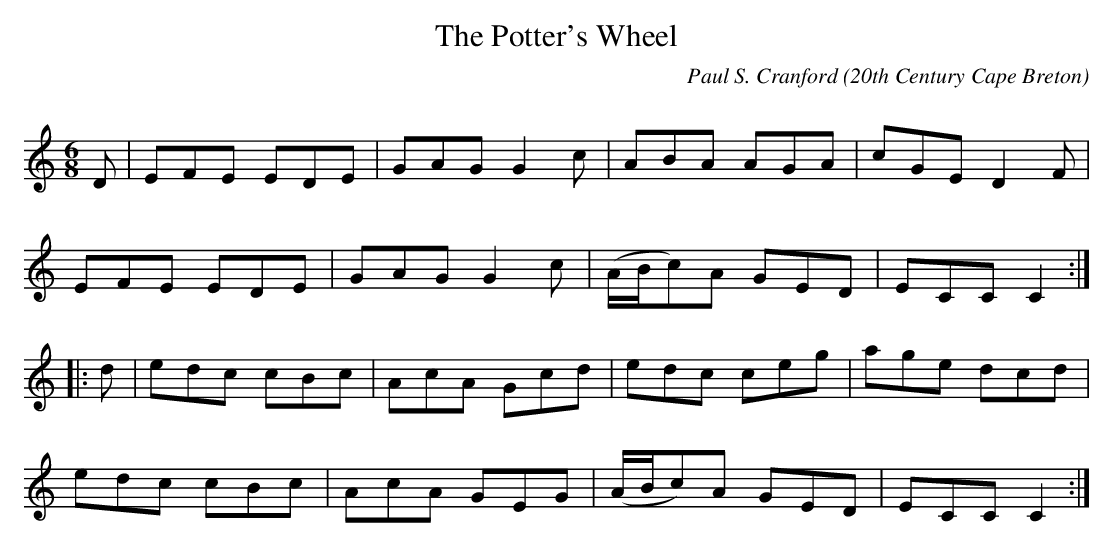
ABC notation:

X:1
T:The Potter's Wheel
C:Paul S. Cranford
O:20th Century Cape Breton
Q:288
L:1/8
M:6/8
K:C
D|EFE EDE|GAG G2 c|ABA AGA|cGE D2F|!
EFE EDE|GAG G2 c|(A/B/c)A GED|ECC C2:|!
|:d|edc cBc|AcA Gcd|edc ceg|age dcd|!
edc cBc|AcA GEG|(A/B/c)A GED|ECC C2:|!
